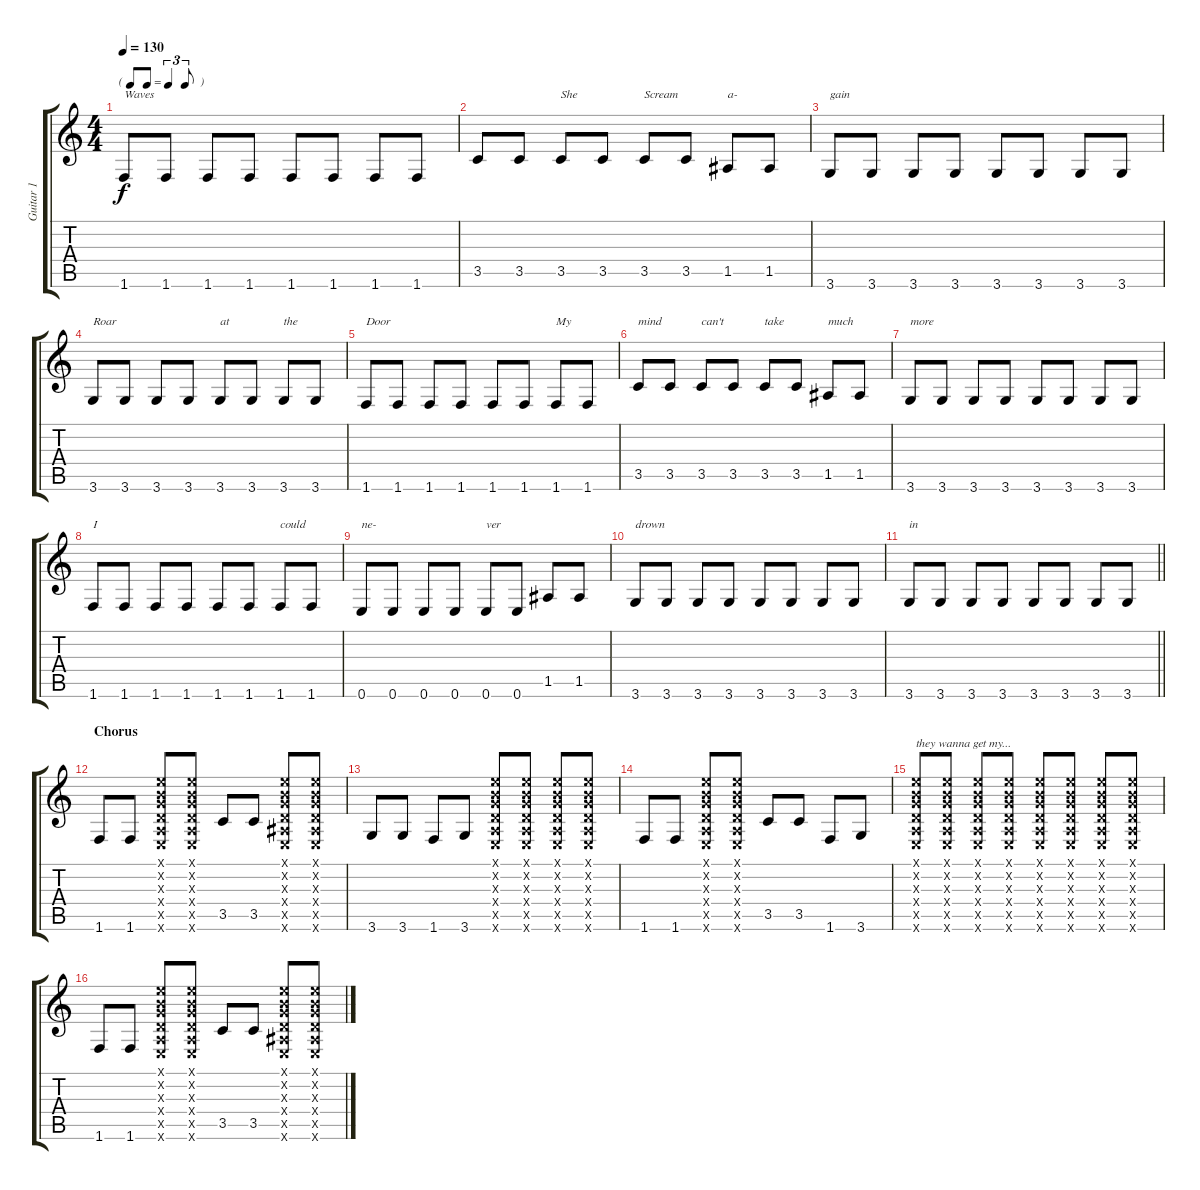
\track ("Guitar 1" "Guitar 1") {instrument overdrivenguitar}
\staff {score tabs}
\tuning (E4 B3 G3 D3 A2 E2) {hide}
\ts (4 4)
\tf triplet8th
\tempo 130
\clef g2
\ks c
1.6.8{txt "Waves" dy f} 1.6.8 1.6.8 1.6.8 1.6.8 1.6.8 1.6.8 1.6.8 |
3.5.8 3.5.8 3.5.8{txt "She "} 3.5.8 3.5.8{txt "Scream"} 3.5.8 1.5.8{txt "a-"} 1.5.8 |
3.6.8{txt "gain"} 3.6.8 3.6.8 3.6.8 3.6.8 3.6.8 3.6.8 3.6.8 |
3.6.8{txt "Roar"} 3.6.8 3.6.8 3.6.8 3.6.8{txt "at"} 3.6.8 3.6.8{txt "the"} 3.6.8 |
1.6.8{txt "Door"} 1.6.8 1.6.8 1.6.8 1.6.8 1.6.8 1.6.8{txt "My"} 1.6.8 |
3.5.8{txt "mind"} 3.5.8 3.5.8{txt "can't"} 3.5.8 3.5.8{txt "take"} 3.5.8 1.5.8{txt "much"} 1.5.8 |
3.6.8{txt "more"} 3.6.8 3.6.8 3.6.8 3.6.8 3.6.8 3.6.8 3.6.8 |
1.6.8{txt "I"} 1.6.8 1.6.8 1.6.8 1.6.8 1.6.8 1.6.8{txt "could"} 1.6.8 |
0.6.8{txt "ne-"} 0.6.8 0.6.8 0.6.8 0.6.8{txt "ver"} 0.6.8 1.5.8 1.5.8 |
3.6.8{txt "drown"} 3.6.8 3.6.8 3.6.8 3.6.8 3.6.8 3.6.8 3.6.8 |
\barLineRight lightlight
3.6.8{txt "in"} 3.6.8 3.6.8 3.6.8 3.6.8 3.6.8 3.6.8 3.6.8 |
\section ("" "Chorus")
1.6.8 1.6.8 (0.1{x} 0.2{x} 0.3{x} 0.4{x} 0.5{x} 0.6{x}).8 (0.1{x} 0.2{x} 0.3{x} 0.4{x} 0.5{x} 0.6{x}).8 3.5.8 3.5.8 (0.1{x} 0.2{x} 0.3{x} 0.4{x} 1.5{x} 0.6{x}).8 (0.1{x} 0.2{x} 0.3{x} 0.4{x} 1.5{x} 0.6{x}).8 |
3.6.8 3.6.8 1.6.8 3.6.8 (0.1{x} 0.2{x} 0.3{x} 0.4{x} 0.5{x} 0.6{x}).8 (0.1{x} 0.2{x} 0.3{x} 0.4{x} 0.5{x} 0.6{x}).8 (0.1{x} 0.2{x} 0.3{x} 0.4{x} 0.5{x} 0.6{x}).8 (0.1{x} 0.2{x} 0.3{x} 0.4{x} 0.5{x} 0.6{x}).8 |
1.6.8 1.6.8 (0.1{x} 0.2{x} 0.3{x} 0.4{x} 0.5{x} 0.6{x}).8 (0.1{x} 0.2{x} 0.3{x} 0.4{x} 0.5{x} 0.6{x}).8 3.5.8 3.5.8 1.6.8 3.6.8 |
(0.1{x} 0.2{x} 0.3{x} 0.4{x} 0.5{x} 0.6{x}).8{txt "they wanna get my..."} (0.1{x} 0.2{x} 0.3{x} 0.4{x} 0.5{x} 0.6{x}).8 (0.1{x} 0.2{x} 0.3{x} 0.4{x} 0.5{x} 0.6{x}).8 (0.1{x} 0.2{x} 0.3{x} 0.4{x} 0.5{x} 0.6{x}).8 (0.1{x} 0.2{x} 0.3{x} 0.4{x} 0.5{x} 0.6{x}).8 (0.1{x} 0.2{x} 0.3{x} 0.4{x} 0.5{x} 0.6{x}).8 (0.1{x} 0.2{x} 0.3{x} 0.4{x} 0.5{x} 0.6{x}).8 (0.1{x} 0.2{x} 0.3{x} 0.4{x} 0.5{x} 0.6{x}).8 |
1.6.8 1.6.8 (0.1{x} 0.2{x} 0.3{x} 0.4{x} 0.5{x} 0.6{x}).8 (0.1{x} 0.2{x} 0.3{x} 0.4{x} 0.5{x} 0.6{x}).8 3.5.8 3.5.8 (0.1{x} 0.2{x} 0.3{x} 0.4{x} 1.5{x} 0.6{x}).8 (0.1{x} 0.2{x} 0.3{x} 0.4{x} 1.5{x} 0.6{x}).8
